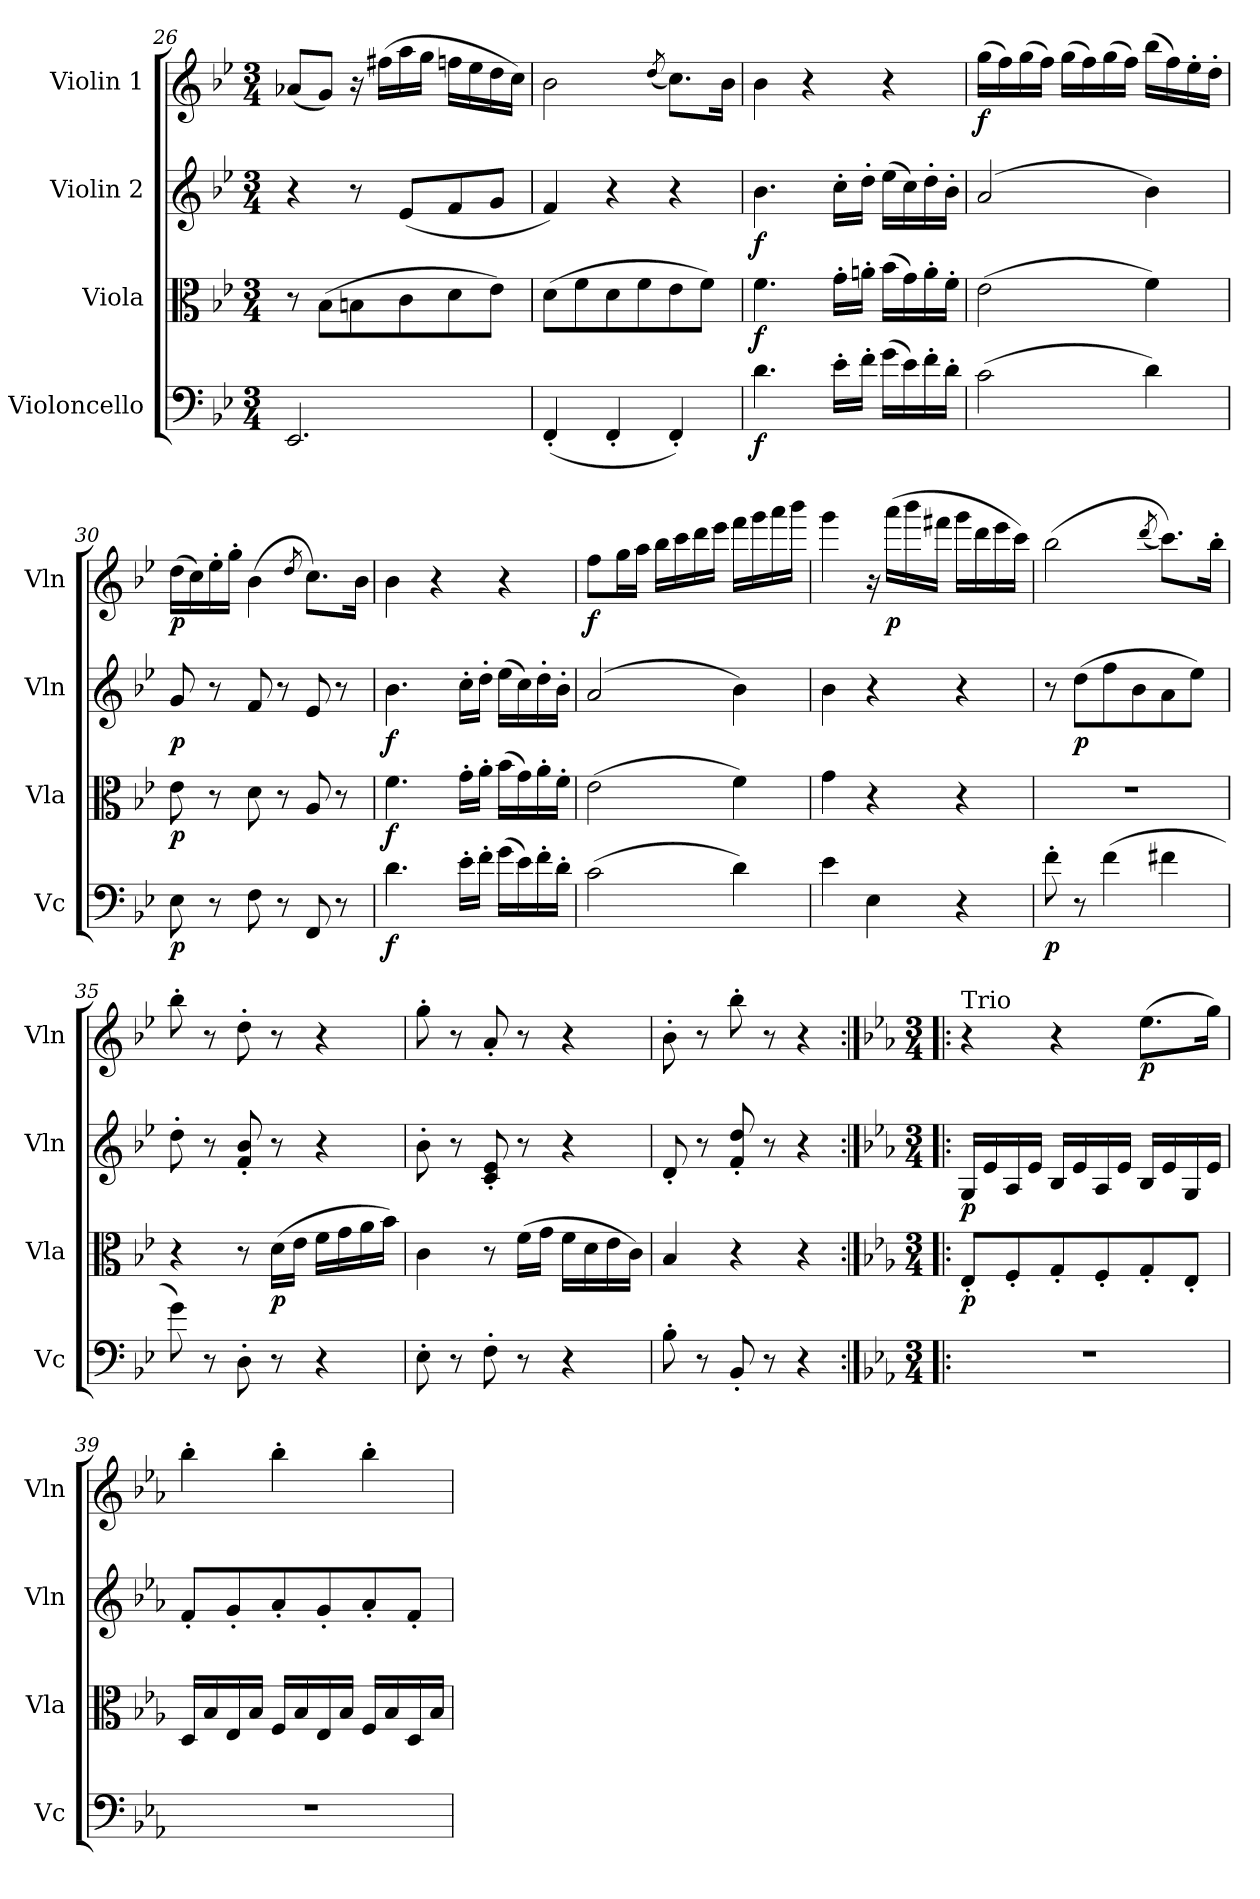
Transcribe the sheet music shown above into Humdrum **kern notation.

**kern	**dynam	**kern	**dynam	**kern	**dynam	**kern	**dynam
*part4	*part4	*part3	*part3	*part2	*part2	*part1	*part1
*staff4	*staff4	*staff3	*staff3	*staff2	*staff2	*staff1	*staff1
*I"Violoncello	*	*I"Viola	*	*I"Violin 2	*	*I"Violin 1	*
*I'Vc	*	*I'Vla	*	*I'Vln	*	*I'Vln	*
!!LO:LB:g=z
*clefF4	*	*clefC3	*	*clefG2	*	*clefG2	*
*k[b-e-]	*	*k[b-e-]	*	*k[b-e-]	*	*k[b-e-]	*
*M3/4	*	*M3/4	*	*M3/4	*	*M3/4	*
=26	=26	=26	=26	=26	=26	=26	=26
2.EE-/	.	8r	.	4r	.	(8a-X/L	.
.	.	(8B-\L	.	.	.	8g/J)	.
.	.	8Bn\	.	8r	.	16r	.
.	.	.	.	.	.	(16ff#X\LL	.
.	.	8c\	.	(8e-/L	.	16aa\	.
.	.	.	.	.	.	16gg\JJ	.
.	.	8d\	.	8f/	.	16ffn\LL	.
.	.	.	.	.	.	16ee-\	.
.	.	8e-\J)	.	8g/J	.	16dd\	.
.	.	.	.	.	.	16cc\JJ)	.
!!LO:PB:g=z
=27	=27	=27	=27	=27	=27	=27	=27
(4FF'/	.	(8d\L	.	4f/)	.	2b-\	.
.	.	8f\	.	.	.	.	.
4FF'/	.	8d\	.	4r	.	.	.
.	.	8f\	.	.	.	.	.
.	.	.	.	.	.	(8qdd/	.
4FF'/)	.	8e-\	.	4r	.	8.cc\L)	.
.	.	8f\J)	.	.	.	.	.
.	.	.	.	.	.	16b-\Jk	.
=28	=28	=28	=28	=28	=28	=28	=28
!	!LO:DY:b	!	!LO:DY:b	!	!LO:DY:b	!	!
4.d\	f	4.f\	f	4.b-\	f	4b-\	.
.	.	.	.	.	.	4r	.
16e-'\LL	.	16g'\LL	.	16cc'\LL	.	.	.
16f'\JJ	.	16an'\JJ	.	16dd'\JJ	.	.	.
(16g\LL	.	(16b-\LL	.	(16ee-\LL	.	4r	.
16e-\)	.	16g\)	.	16cc\)	.	.	.
16f'\	.	16a'\	.	16dd'\	.	.	.
16d'\JJ	.	16f'\JJ	.	16b-'\JJ	.	.	.
=29	=29	=29	=29	=29	=29	=29	=29
!	!	!	!	!	!	!	!LO:DY:b
(2c\	.	(2e-\	.	(2a/	.	(16gg\LL	f
.	.	.	.	.	.	16ff\)	.
.	.	.	.	.	.	(16gg\	.
.	.	.	.	.	.	16ff\JJ)	.
.	.	.	.	.	.	(16gg\LL	.
.	.	.	.	.	.	16ff\)	.
.	.	.	.	.	.	(16gg\	.
.	.	.	.	.	.	16ff\JJ)	.
4d\)	.	4f\)	.	4b-\)	.	(16bb-\LL	.
.	.	.	.	.	.	16ff\)	.
.	.	.	.	.	.	16ee-'\	.
.	.	.	.	.	.	16dd'\JJ	.
=30	=30	=30	=30	=30	=30	=30	=30
!	!LO:DY:b	!	!LO:DY:b	!	!LO:DY:b	!	!LO:DY:b
8E-\	p	8e-\	p	8g/	p	(16dd\LL	p
.	.	.	.	.	.	16cc\)	.
8r	.	8r	.	8r	.	16ee-'\	.
.	.	.	.	.	.	16gg'\JJ	.
8F\	.	8d\	.	8f/	.	(4b-\	.
8r	.	8r	.	8r	.	.	.
.	.	.	.	.	.	8qdd/	.
8FF/	.	8A/	.	8e-/	.	8.cc\L)	.
8r	.	8r	.	8r	.	.	.
.	.	.	.	.	.	16b-\Jk	.
=31	=31	=31	=31	=31	=31	=31	=31
!	!LO:DY:b	!	!LO:DY:b	!	!LO:DY:b	!	!
4.d\	f	4.f\	f	4.b-\	f	4b-\	.
.	.	.	.	.	.	4r	.
16e-'\LL	.	16g'\LL	.	16cc'\LL	.	.	.
16f'\JJ	.	16a'\JJ	.	16dd'\JJ	.	.	.
(16g\LL	.	(16b-\LL	.	(16ee-\LL	.	4r	.
16e-\)	.	16g\)	.	16cc\)	.	.	.
16f'\	.	16a'\	.	16dd'\	.	.	.
16d'\JJ	.	16f'\JJ	.	16b-'\JJ	.	.	.
!!LO:LB:g=z
=32	=32	=32	=32	=32	=32	=32	=32
!	!	!	!	!	!	!	!LO:DY:b
(2c\	.	(2e-\	.	(2a/	.	8ff\L	f
.	.	.	.	.	.	16gg\L	.
.	.	.	.	.	.	16aa\JJ	.
.	.	.	.	.	.	16bb-\LL	.
.	.	.	.	.	.	16ccc\	.
.	.	.	.	.	.	16ddd\	.
.	.	.	.	.	.	16eee-\JJ	.
4d\)	.	4f\)	.	4b-\)	.	16fff\LL	.
.	.	.	.	.	.	16ggg\	.
.	.	.	.	.	.	16aaa\	.
.	.	.	.	.	.	16bbb-\JJ	.
=33	=33	=33	=33	=33	=33	=33	=33
4e-\	.	4g\	.	4b-\	.	4ggg\	.
4E-\	.	4r	.	4r	.	16r	.
!	!	!	!	!	!	!	!LO:DY:b
.	.	.	.	.	.	(16aaa\LL	p
.	.	.	.	.	.	16bbb-\	.
.	.	.	.	.	.	16fff#X\JJ	.
4r	.	4r	.	4r	.	16ggg\LL	.
.	.	.	.	.	.	16ddd\	.
.	.	.	.	.	.	16eee-\	.
.	.	.	.	.	.	16ccc\JJ)	.
=34	=34	=34	=34	=34	=34	=34	=34
!	!LO:DY:b	!	!	!	!	!	!
8f'\	p	2.r	.	8r	.	(2bb-\	.
!	!	!	!	!	!LO:DY:b	!	!
8r	.	.	.	(8dd\L	p	.	.
(4f\	.	.	.	8ff\	.	.	.
.	.	.	.	8b-\	.	.	.
.	.	.	.	.	.	(8qddd/	.
4f#X\	.	.	.	8a\	.	8.ccc\L))	.
.	.	.	.	8ee-\J)	.	.	.
.	.	.	.	.	.	16bb-'\Jk	.
=35	=35	=35	=35	=35	=35	=35	=35
8g\)	.	4r	.	8dd'\	.	8bb-'\	.
8r	.	.	.	8r	.	8r	.
8D'\	.	8r	.	8f/' 8b-/'	.	8dd'\	.
!	!	!	!LO:DY:b	!	!	!	!
8r	.	(16d\LL	p	8r	.	8r	.
.	.	16e-\JJ	.	.	.	.	.
4r	.	16f\LL	.	4r	.	4r	.
.	.	16g\	.	.	.	.	.
.	.	16a\	.	.	.	.	.
.	.	16b-\JJ)	.	.	.	.	.
=36	=36	=36	=36	=36	=36	=36	=36
8E-'\	.	4c\	.	8b-'\	.	8gg'\	.
8r	.	.	.	8r	.	8r	.
8F'\	.	8r	.	8c/' 8e-/'	.	8a'/	.
8r	.	(16f\LL	.	8r	.	8r	.
.	.	16g\JJ	.	.	.	.	.
4r	.	16f\LL	.	4r	.	4r	.
.	.	16d\	.	.	.	.	.
.	.	16e-\	.	.	.	.	.
.	.	16c\JJ)	.	.	.	.	.
!!LO:LB:g=z
=37	=37	=37	=37	=37	=37	=37	=37
8B-'\	.	4B-/	.	8d'/	.	8b-'\	.
8r	.	.	.	8r	.	8r	.
8BB-'/	.	4r	.	8f/' 8dd/'	.	8bb-'\	.
8r	.	.	.	8r	.	8r	.
4r	.	4r	.	4r	.	4r	.
!!LO:LB:g=z
=38:|!|:	=38:|!|:	=38:|!|:	=38:|!|:	=38:|!|:	=38:|!|:	=38:|!|:	=38:|!|:
*k[b-e-a-]	*	*k[b-e-a-]	*	*k[b-e-a-]	*	*k[b-e-a-]	*
*M3/4	*	*M3/4	*	*M3/4	*	*M3/4	*
!	!	!	!	!	!	!LO:TX:a:t=Trio	!
!	!	!	!LO:DY:b	!	!LO:DY:b	!	!
2.r	.	8E-'/L	p	16G/LL	p	4r	.
.	.	.	.	16e-/	.	.	.
.	.	8F'/	.	16A-/	.	.	.
.	.	.	.	16e-/JJ	.	.	.
.	.	8G'/	.	16B-/LL	.	4r	.
.	.	.	.	16e-/	.	.	.
.	.	8F'/	.	16A-/	.	.	.
.	.	.	.	16e-/JJ	.	.	.
!	!	!	!	!	!	!	!LO:DY:b
.	.	8G'/	.	16B-/LL	.	(8.ee-\L	p
.	.	.	.	16e-/	.	.	.
.	.	8E-'/J	.	16G/	.	.	.
.	.	.	.	16e-/JJ	.	16gg\Jk)	.
=39	=39	=39	=39	=39	=39	=39	=39
2.r	.	16D/LL	.	8f'/L	.	4bb-'\	.
.	.	16B-/	.	.	.	.	.
.	.	16E-/	.	8g'/	.	.	.
.	.	16B-/JJ	.	.	.	.	.
.	.	16F/LL	.	8a-'/	.	4bb-'\	.
.	.	16B-/	.	.	.	.	.
.	.	16E-/	.	8g'/	.	.	.
.	.	16B-/JJ	.	.	.	.	.
.	.	16F/LL	.	8a-'/	.	4bb-'\	.
.	.	16B-/	.	.	.	.	.
.	.	16D/	.	8f'/J	.	.	.
.	.	16B-/JJ	.	.	.	.	.
=	=	=	=	=	=	=	=
*-	*-	*-	*-	*-	*-	*-	*-
